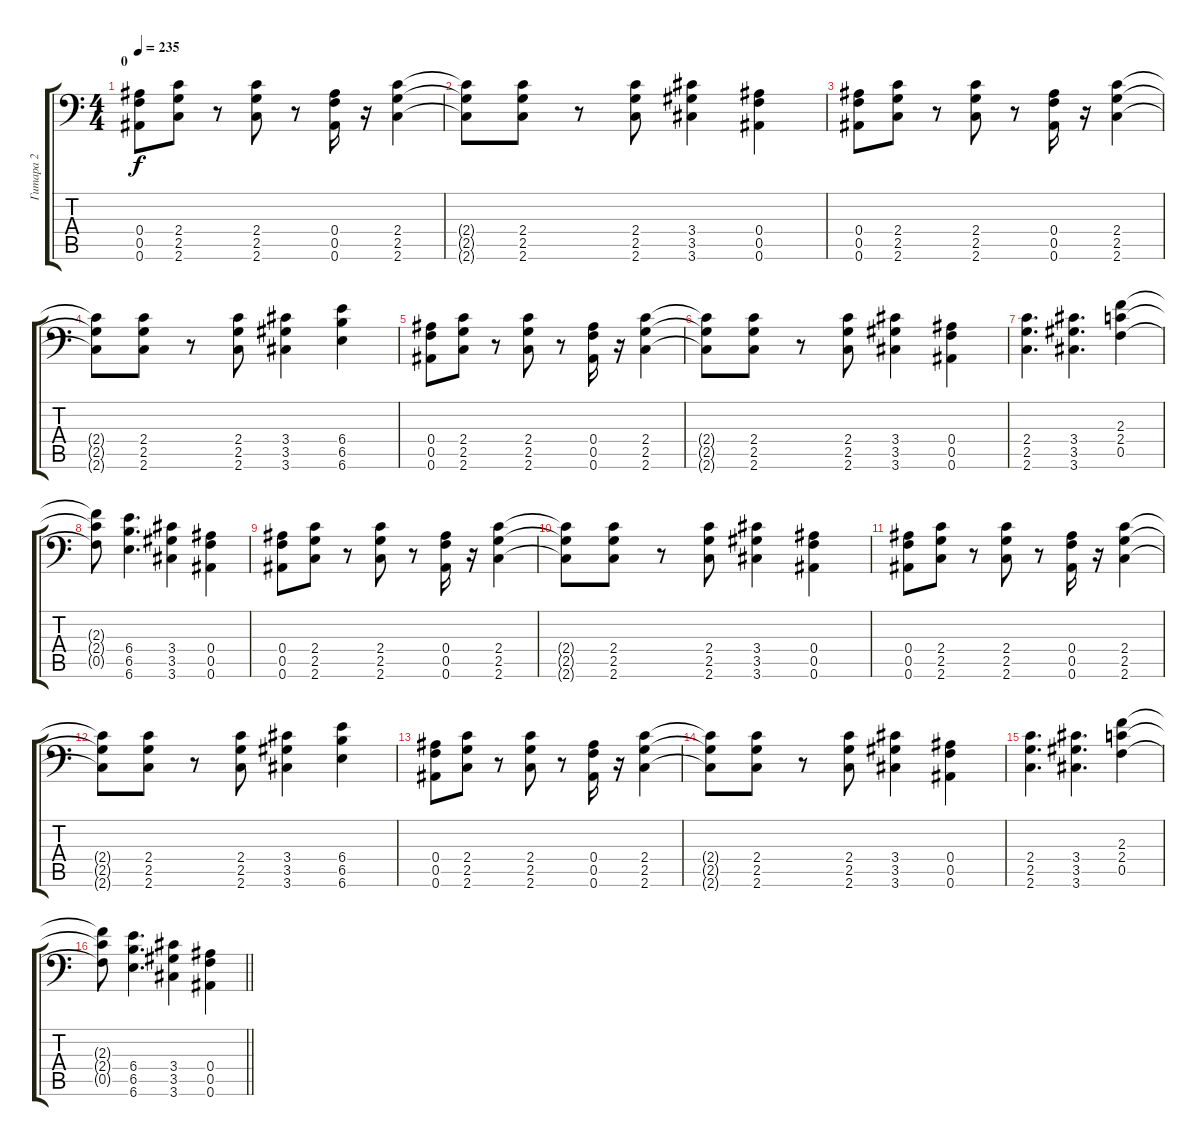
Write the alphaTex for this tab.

\track ("Гитара 2" "Гитара 2") {instrument distortionguitar}
\staff {score tabs}
\tuning (C4 G3 Eb3 Bb2 F2 Bb1) {hide}
\ts (4 4)
\section ("" "0")
\tempo 235
\clef f4
\ks c
(0.4 0.5 0.6).8{dy f} (2.4 2.5 2.6).8 r.8 (2.4 2.5 2.6).8 r.8 (0.4 0.5 0.6).16 r.16 (2.4 2.5 2.6).4 |
(2.4{t} 2.5{t} 2.6{t}).8 (2.4 2.5 2.6).8 r.8 (2.4 2.5 2.6).8 (3.4 3.5 3.6).4 (0.4 0.5 0.6).4 |
(0.4 0.5 0.6).8 (2.4 2.5 2.6).8 r.8 (2.4 2.5 2.6).8 r.8 (0.4 0.5 0.6).16 r.16 (2.4 2.5 2.6).4 |
(2.4{t} 2.5{t} 2.6{t}).8 (2.4 2.5 2.6).8 r.8 (2.4 2.5 2.6).8 (3.4 3.5 3.6).4 (6.4 6.5 6.6).4 |
(0.4 0.5 0.6).8 (2.4 2.5 2.6).8 r.8 (2.4 2.5 2.6).8 r.8 (0.4 0.5 0.6).16 r.16 (2.4 2.5 2.6).4 |
(2.4{t} 2.5{t} 2.6{t}).8 (2.4 2.5 2.6).8 r.8 (2.4 2.5 2.6).8 (3.4 3.5 3.6).4 (0.4 0.5 0.6).4 |
(2.4 2.5 2.6).4{d} (3.4 3.5 3.6).4{d} (2.3 2.4 0.5).4 |
(2.3{t} 2.4{t} 0.5{t}).8 (6.4 6.5 6.6).4{d} (3.4 3.5 3.6).4 (0.4 0.5 0.6).4 |
(0.4 0.5 0.6).8 (2.4 2.5 2.6).8 r.8 (2.4 2.5 2.6).8 r.8 (0.4 0.5 0.6).16 r.16 (2.4 2.5 2.6).4 |
(2.4{t} 2.5{t} 2.6{t}).8 (2.4 2.5 2.6).8 r.8 (2.4 2.5 2.6).8 (3.4 3.5 3.6).4 (0.4 0.5 0.6).4 |
(0.4 0.5 0.6).8 (2.4 2.5 2.6).8 r.8 (2.4 2.5 2.6).8 r.8 (0.4 0.5 0.6).16 r.16 (2.4 2.5 2.6).4 |
(2.4{t} 2.5{t} 2.6{t}).8 (2.4 2.5 2.6).8 r.8 (2.4 2.5 2.6).8 (3.4 3.5 3.6).4 (6.4 6.5 6.6).4 |
(0.4 0.5 0.6).8 (2.4 2.5 2.6).8 r.8 (2.4 2.5 2.6).8 r.8 (0.4 0.5 0.6).16 r.16 (2.4 2.5 2.6).4 |
(2.4{t} 2.5{t} 2.6{t}).8 (2.4 2.5 2.6).8 r.8 (2.4 2.5 2.6).8 (3.4 3.5 3.6).4 (0.4 0.5 0.6).4 |
(2.4 2.5 2.6).4{d} (3.4 3.5 3.6).4{d} (2.3 2.4 0.5).4 |
\barLineRight lightlight
(2.3{t} 2.4{t} 0.5{t}).8 (6.4 6.5 6.6).4{d} (3.4 3.5 3.6).4 (0.4 0.5 0.6).4
